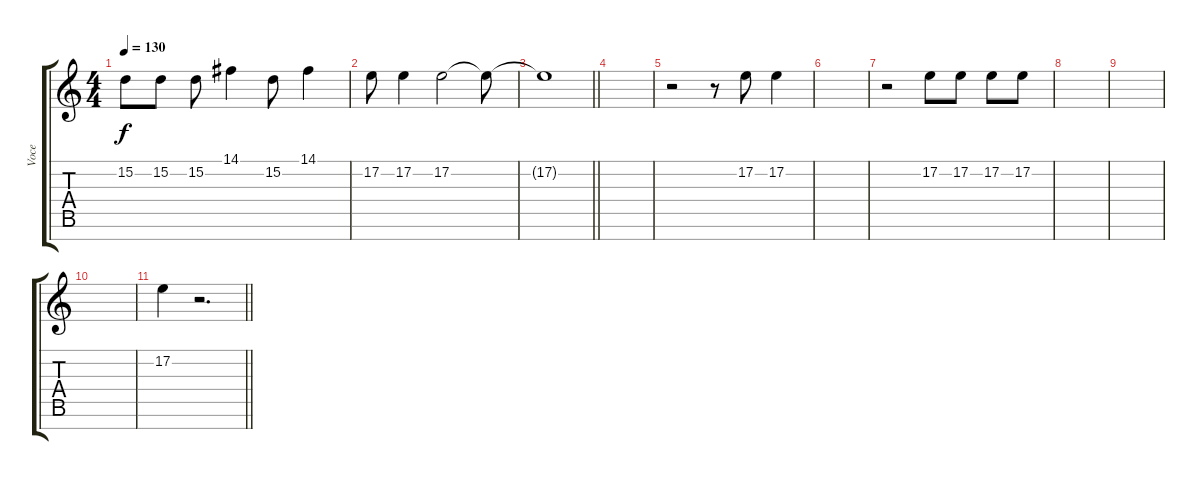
\track ("Voce" "Voce") {instrument lead1square}
\staff {score tabs}
\tuning (E4 B3 G3 D3 A2 E2 B1) {hide}
\ts (4 4)
\tempo 130
\clef g2
\ks c
15.2.8{dy f} 15.2.8 15.2.8 14.1.4 15.2.8 14.1.4 |
17.2.8 17.2.4 17.2.2 17.2{t}.8 |
\barLineRight lightlight
17.2{t}.1 |
|
r.2 r.8 17.2.8 17.2.4 |
|
r.2 17.2.8 17.2.8 17.2.8 17.2.8 |
|
|
|
\barLineRight lightlight
17.2.4 r.2{d}
